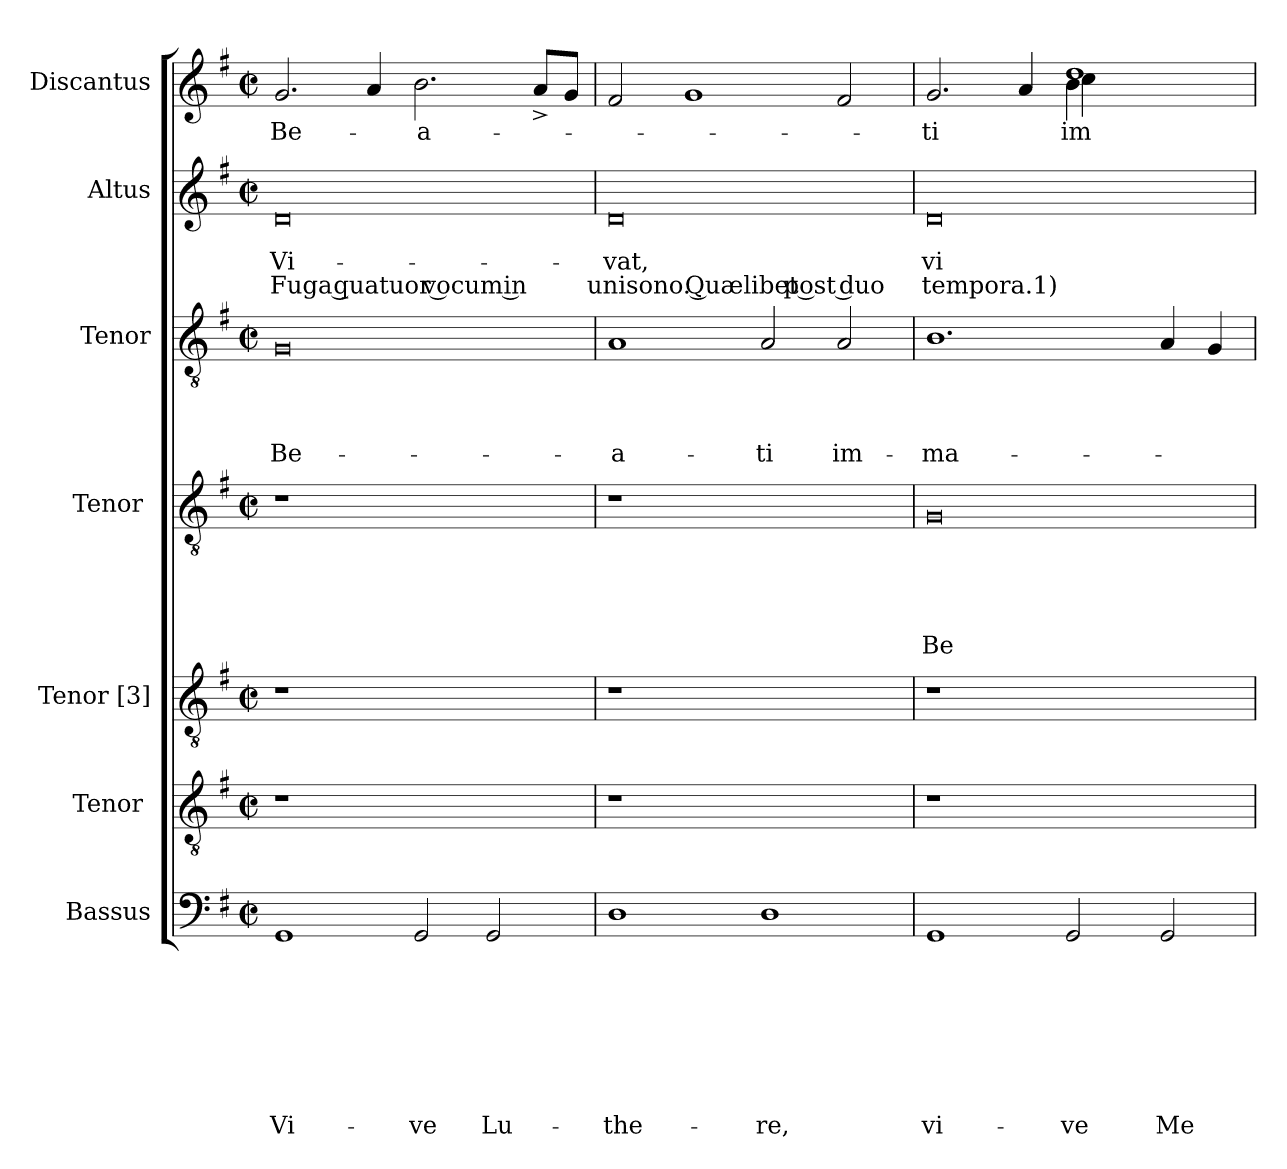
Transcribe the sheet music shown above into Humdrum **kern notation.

**kern	**text	**text	**text	**text	**text	**text	**text	**text	**kern	**kern	**kern	**text	**text	**text	**text	**text	**kern	**text	**text	**text	**text	**kern	**text	**text	**text	**kern	**text
*part7	*part7	*part7	*part7	*part7	*part7	*part7	*part7	*part7	*part6	*part5	*part4	*part4	*part4	*part4	*part4	*part4	*part3	*part3	*part3	*part3	*part3	*part2	*part2	*part2	*part2	*part1	*part1
*staff7	*staff7	*staff7	*staff7	*staff7	*staff7	*staff7	*staff7	*staff7	*staff6	*staff5	*staff4	*staff4	*staff4	*staff4	*staff4	*staff4	*staff3	*staff3	*staff3	*staff3	*staff3	*staff2	*staff2	*staff2	*staff2	*staff1	*staff1
*I"Bassus	*	*	*	*	*	*	*	*	*I"Tenor [4]	*I"Tenor [3]	*I"Tenor [2]	*	*	*	*	*	*I"Tenor	*	*	*	*	*I"Altus	*	*	*	*I"Discantus	*
*I'B	*	*	*	*	*	*	*	*	*I'T [4]	*I'T [3]	*I'T [2]	*	*	*	*	*	*I'T	*	*	*	*	*I'A	*	*	*	*I'D	*
!!LO:PB:g=z
*clefF4	*	*	*	*	*	*	*	*	*clefGv2	*clefGv2	*clefGv2	*	*	*	*	*	*clefGv2	*	*	*	*	*clefG2	*	*	*	*clefG2	*
*k[f#]	*	*	*	*	*	*	*	*	*k[f#]	*k[f#]	*k[f#]	*	*	*	*	*	*k[f#]	*	*	*	*	*k[f#]	*	*	*	*k[f#]	*
*G:	*	*	*	*	*	*	*	*	*G:	*G:	*G:	*	*	*	*	*	*G:	*	*	*	*	*G:	*	*	*	*G:	*
*M2/2	*	*	*	*	*	*	*	*	*M2/2	*M2/2	*M2/2	*	*	*	*	*	*M2/2	*	*	*	*	*M2/2	*	*	*	*M2/2	*
*met(c|)	*	*	*	*	*	*	*	*	*met(c|)	*met(c|)	*met(c|)	*	*	*	*	*	*met(c|)	*	*	*	*	*met(c|)	*	*	*	*met(c|)	*
=1	=1	=1	=1	=1	=1	=1	=1	=1	=1	=1	=1	=1	=1	=1	=1	=1	=1	=1	=1	=1	=1	=1	=1	=1	=1	=1	=1
!	!	!	!	!	!	!	!	!LO:LY:b	!LO:N:vis=1	!LO:N:vis=1	!LO:N:vis=1	!	!	!	!	!	!	!	!	!	!LO:LY:b	!	!	!LO:LY:b	!LO:LY:b	!	!LO:LY:b
1GG	.	.	.	.	.	.	.	Vi-	1r	1r	1r	.	.	.	.	.	0G	.	.	.	Be-	0d	.	Vi-	Fuga quatuor vocum in	2.g/	Be-
.	.	.	.	.	.	.	.	.	.	.	.	.	.	.	.	.	.	.	.	.	.	.	.	.	.	4a/	.
!	!	!	!	!	!	!	!	!LO:LY:b	!	!	!	!	!	!	!	!	!	!	!	!	!	!	!	!	!	!	!LO:LY:b
2GG/	.	.	.	.	.	.	.	-ve	1ryy	1ryy	1ryy	.	.	.	.	.	.	.	.	.	.	.	.	.	.	2.b\	-a-
!	!	!	!	!	!	!	!	!LO:LY:b	!	!	!	!	!	!	!	!	!	!	!	!	!	!	!	!	!	!	!
2GG/	.	.	.	.	.	.	.	Lu-	.	.	.	.	.	.	.	.	.	.	.	.	.	.	.	.	.	.	.
.	.	.	.	.	.	.	.	.	.	.	.	.	.	.	.	.	.	.	.	.	.	.	.	.	.	8a^</L	.
.	.	.	.	.	.	.	.	.	.	.	.	.	.	.	.	.	.	.	.	.	.	.	.	.	.	8g/J	.
=2	=2	=2	=2	=2	=2	=2	=2	=2	=2	=2	=2	=2	=2	=2	=2	=2	=2	=2	=2	=2	=2	=2	=2	=2	=2	=2	=2
!	!	!	!	!	!	!	!	!LO:LY:b	!LO:N:vis=1	!LO:N:vis=1	!LO:N:vis=1	!	!	!	!	!	!	!	!	!	!LO:LY:b:rj	!	!	!LO:LY:b	!LO:LY:b	!	!
1D	.	.	.	.	.	.	.	-the-	1r	1r	1r	.	.	.	.	.	1A	.	.	.	-a-	0d	.	-vat,	unisono. Quælibet post duo	2f#/	.
.	.	.	.	.	.	.	.	.	.	.	.	.	.	.	.	.	.	.	.	.	.	.	.	.	.	1g	.
!	!	!	!	!	!	!	!	!LO:LY:b	!	!	!	!	!	!	!	!	!	!	!	!	!LO:LY:b	!	!	!	!	!	!
1D	.	.	.	.	.	.	.	-re,	1ryy	1ryy	1ryy	.	.	.	.	.	2A/	.	.	.	-ti	.	.	.	.	.	.
!	!	!	!	!	!	!	!	!	!	!	!	!	!	!	!	!	!	!	!	!	!LO:LY:b	!	!	!	!	!	!
.	.	.	.	.	.	.	.	.	.	.	.	.	.	.	.	.	2A/	.	.	.	im-	.	.	.	.	2f#/	.
=3	=3	=3	=3	=3	=3	=3	=3	=3	=3	=3	=3	=3	=3	=3	=3	=3	=3	=3	=3	=3	=3	=3	=3	=3	=3	=3	=3
!	!	!	!	!	!	!	!	!LO:LY:b	!LO:N:vis=1	!LO:N:vis=1	!	!	!	!	!	!LO:LY:b	!	!	!	!	!LO:LY:b	!	!	!LO:LY:b	!LO:LY:b	!	!LO:LY:b
*	*	*	*	*	*	*	*	*	*	*	*	*	*	*	*	*	*	*	*	*	*	*	*	*	*	*^	*
*	*	*	*	*	*	*	*	*	*	*	*	*	*	*	*	*	*	*	*	*	*	*	*	*	*	*	*^	*
1GG	.	.	.	.	.	.	.	vi-	1r	1r	0G	.	.	.	.	Be-	1.B	.	.	.	-ma-	0d	.	vi-	tempora.1)	2.g/	1ryy	1ryy	-ti
.	.	.	.	.	.	.	.	.	.	.	.	.	.	.	.	.	.	.	.	.	.	.	.	.	.	4a/	.	.	.
!	!	!	!	!	!	!	!	!LO:LY:b	!	!	!	!	!	!	!	!	!	!	!	!	!	!	!	!	!	!	!	!	!LO:LY:b
2GG/	.	.	.	.	.	.	.	-ve	1ryy	1ryy	.	.	.	.	.	.	.	.	.	.	.	.	.	.	.	4b\	4cc\	1dd	im-
.	.	.	.	.	.	.	.	.	.	.	.	.	.	.	.	.	.	.	.	.	.	.	.	.	.	2.ryy	2.ryy	.	.
!	!	!	!	!	!	!	!	!LO:LY:b	!	!	!	!	!	!	!	!	!	!	!	!	!	!	!	!	!	!	!	!	!
2GG/	.	.	.	.	.	.	.	Me-	.	.	.	.	.	.	.	.	4A/	.	.	.	.	.	.	.	.	.	.	.	.
.	.	.	.	.	.	.	.	.	.	.	.	.	.	.	.	.	4G/	.	.	.	.	.	.	.	.	.	.	.	.
*	*	*	*	*	*	*	*	*	*	*	*	*	*	*	*	*	*	*	*	*	*	*	*	*	*	*v	*v	*v	*
=	=	=	=	=	=	=	=	=	=	=	=	=	=	=	=	=	=	=	=	=	=	=	=	=	=	=	=
*-	*-	*-	*-	*-	*-	*-	*-	*-	*-	*-	*-	*-	*-	*-	*-	*-	*-	*-	*-	*-	*-	*-	*-	*-	*-	*-	*-
